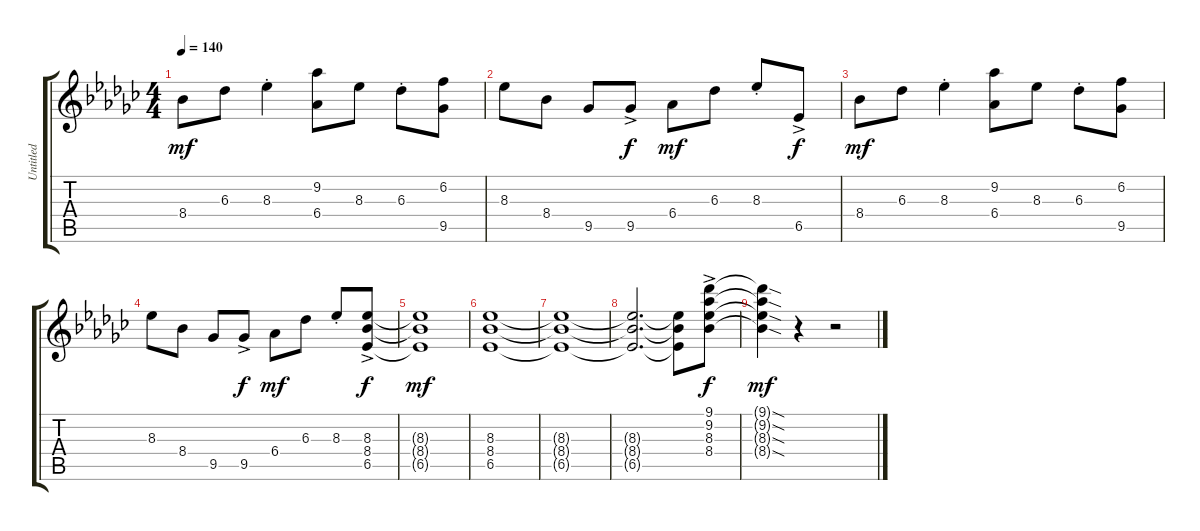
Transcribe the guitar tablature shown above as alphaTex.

\track ("Untitled" "Untitled") {instrument electricguitarclean}
\staff {score tabs}
\tuning (E4 B3 G3 D3 A2 E2) {hide}
\ts (4 4)
\tempo 140
\clef g2
\ks gb
8.4.8{dy mf} 6.3.8 8.3{st}.4 (9.2 6.4).8 8.3.8 6.3{st}.8 (6.2 9.5).8 |
8.3.8 8.4.8 9.5.8 9.5{ac}.8{dy f} 6.4.8{dy mf} 6.3.8 8.3{st}.8 6.5{ac}.8{dy f} |
8.4.8{dy mf} 6.3.8 8.3{st}.4 (9.2 6.4).8 8.3.8 6.3{st}.8 (6.2 9.5).8 |
8.3.8 8.4.8 9.5.8 9.5{ac}.8{dy f} 6.4.8{dy mf} 6.3.8 8.3{st}.8 (8.3{ac} 8.4{ac} 6.5{ac}).8{dy f} |
(8.3{t} 8.4{t} 6.5{t}).1{dy mf} |
(8.3 8.4 6.5).1 |
(8.3{t} 8.4{t} 6.5{t}).1 |
(8.3{t} 8.4{t} 6.5{t}).2{d} (8.3{t} 8.4{t} 6.5{t}).8 (9.1{ac} 9.2{ac} 8.3{ac} 8.4{ac}).8{dy f} |
(9.1{sod t} 9.2{sod t} 8.3{sod t} 8.4{sod t}).4{dy mf} r.4 r.2
